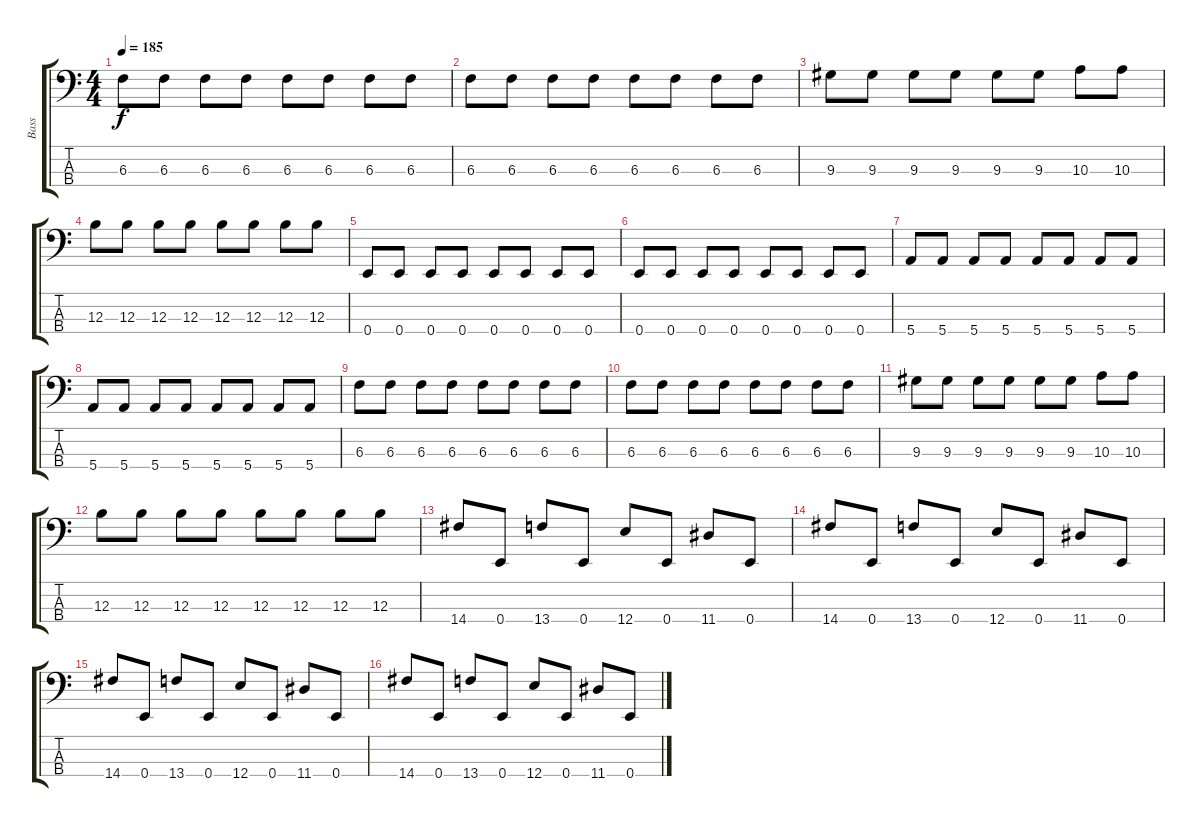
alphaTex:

\track ("Bass" "Bass") {instrument electricbasspick}
\staff {score tabs}
\tuning (A2 D2 B1 E1) {hide}
\ts (4 4)
\tempo 185
\clef f4
\ks c
6.3.8{dy f} 6.3.8 6.3.8 6.3.8 6.3.8 6.3.8 6.3.8 6.3.8 |
6.3.8 6.3.8 6.3.8 6.3.8 6.3.8 6.3.8 6.3.8 6.3.8 |
9.3.8 9.3.8 9.3.8 9.3.8 9.3.8 9.3.8 10.3.8 10.3.8 |
12.3.8 12.3.8 12.3.8 12.3.8 12.3.8 12.3.8 12.3.8 12.3.8 |
0.4.8 0.4.8 0.4.8 0.4.8 0.4.8 0.4.8 0.4.8 0.4.8 |
0.4.8 0.4.8 0.4.8 0.4.8 0.4.8 0.4.8 0.4.8 0.4.8 |
5.4.8 5.4.8 5.4.8 5.4.8 5.4.8 5.4.8 5.4.8 5.4.8 |
5.4.8 5.4.8 5.4.8 5.4.8 5.4.8 5.4.8 5.4.8 5.4.8 |
6.3.8 6.3.8 6.3.8 6.3.8 6.3.8 6.3.8 6.3.8 6.3.8 |
6.3.8 6.3.8 6.3.8 6.3.8 6.3.8 6.3.8 6.3.8 6.3.8 |
9.3.8 9.3.8 9.3.8 9.3.8 9.3.8 9.3.8 10.3.8 10.3.8 |
12.3.8 12.3.8 12.3.8 12.3.8 12.3.8 12.3.8 12.3.8 12.3.8 |
14.4.8 0.4.8 13.4.8 0.4.8 12.4.8 0.4.8 11.4.8 0.4.8 |
14.4.8 0.4.8 13.4.8 0.4.8 12.4.8 0.4.8 11.4.8 0.4.8 |
14.4.8 0.4.8 13.4.8 0.4.8 12.4.8 0.4.8 11.4.8 0.4.8 |
14.4.8 0.4.8 13.4.8 0.4.8 12.4.8 0.4.8 11.4.8 0.4.8
